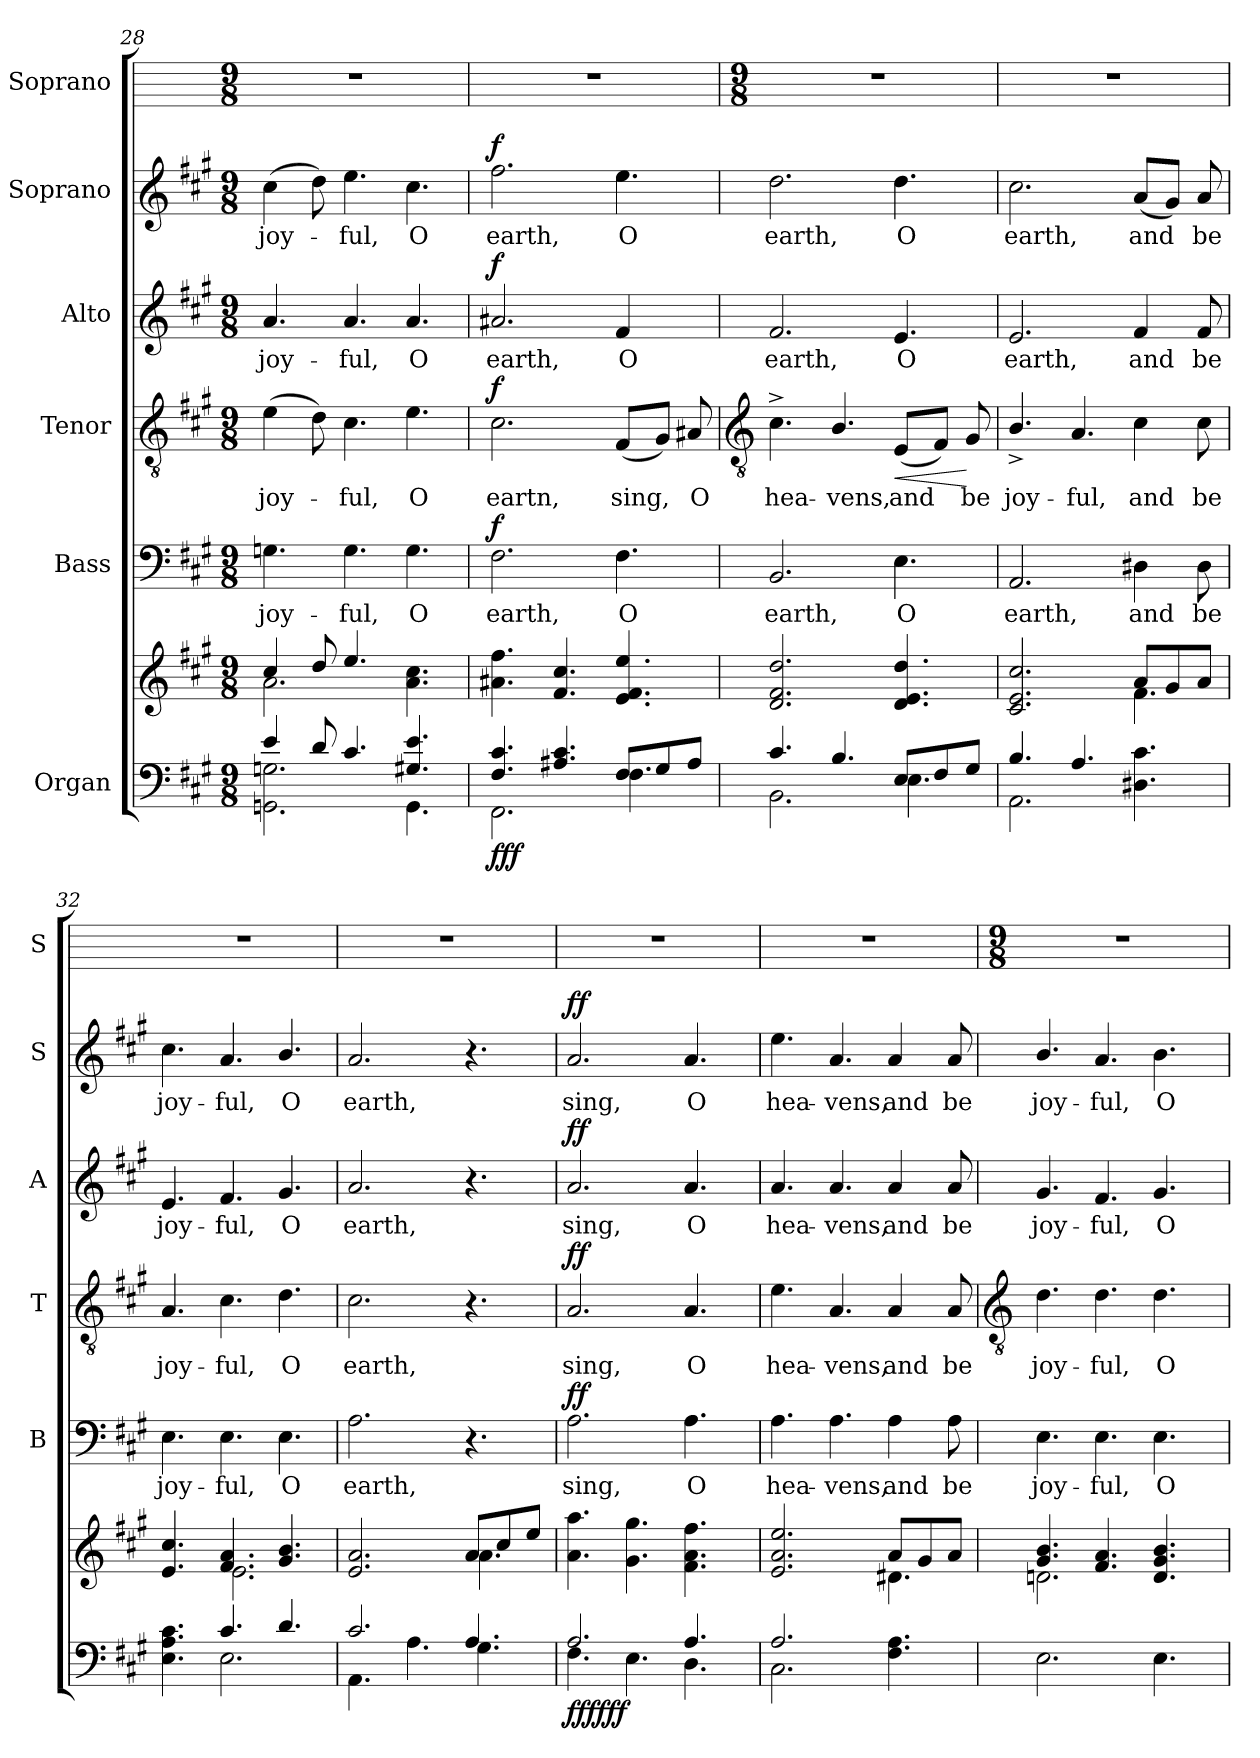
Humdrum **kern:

**kern	**kern	**dynam	**kern	**text	**dynam	**kern	**text	**dynam	**kern	**text	**dynam	**kern	**text	**dynam	**kern
*part6	*part6	*part6	*part5	*part5	*part5	*part4	*part4	*part4	*part3	*part3	*part3	*part2	*part2	*part2	*part1
*staff7	*staff6	*staff6/7	*staff5	*staff5	*staff5	*staff4	*staff4	*staff4	*staff3	*staff3	*staff3	*staff2	*staff2	*staff2	*staff1
*I"Organ	*	*	*I"Bass	*	*	*I"Tenor	*	*	*I"Alto	*	*	*I"Soprano	*	*	*I"Soprano
*	*	*	*I'B	*	*	*I'T	*	*	*I'A	*	*	*I'S	*	*	*I'S
*clefF4	*clefG2	*	*clefF4	*	*	*clefGv2	*	*	*clefG2	*	*	*clefG2	*	*	*
*k[f#c#g#]	*k[f#c#g#]	*	*k[f#c#g#]	*	*	*k[f#c#g#]	*	*	*k[f#c#g#]	*	*	*k[f#c#g#]	*	*	*
*A:	*A:	*	*A:	*	*	*A:	*	*	*A:	*	*	*A:	*	*	*
*M9/8	*M9/8	*	*M9/8	*	*	*M9/8	*	*	*M9/8	*	*	*M9/8	*	*	*M9/8
=28	=28	=28	=28	=28	=28	=28	=28	=28	=28	=28	=28	=28	=28	=28	=28
*^	*^	*	*	*	*	*	*	*	*	*	*	*	*	*	*
!	!	!	!	!	!	!LO:LY:b	!	!	!LO:LY:b	!	!	!LO:LY:b	!	!	!LO:LY:b	!	!
4e/	2.GGn\ 2.Gn\	4cc#/	2.a\	.	4.Gn	joy-	.	(>4e	joy-	.	4.a	joy-	.	(>4cc#	joy-	.	8%9r
8d/	.	8dd/	.	.	.	.	.	8d)	.	.	.	.	.	8dd)	.	.	.
!	!	!	!	!	!	!LO:LY:b	!	!	!LO:LY:b	!	!	!LO:LY:b	!	!	!LO:LY:b	!	!
4.c#/	.	4.ee/	.	.	4.G	-ful,	.	4.c#	ful,	.	4.a	-ful,	.	4.ee	ful,	.	.
!	!	!	!	!	!	!LO:LY:b	!	!	!LO:LY:b	!	!	!LO:LY:b	!	!	!LO:LY:b	!	!
4.G#/ 4.e/	4.GG\	4.a 4.cc#	4.ryy	.	4.G	O	.	4.e	O	.	4.a	O	.	4.cc#	O	.	.
=29	=29	=29	=29	=29	=29	=29	=29	=29	=29	=29	=29	=29	=29	=29	=29	=29	=29
!	!	!	!	!LO:DY:b=2	!	!LO:LY:b	!	!	!LO:LY:b	!	!	!LO:LY:b	!	!	!LO:LY:b	!	!
!	!	!	!	!LO:DY:n=1:b=2	!	!	!	!	!	!	!	!	!	!	!	!	!
!	!	!	!	!LO:DY:n=2:b	!	!	!LO:DY:b	!	!	!LO:DY:b	!	!	!LO:DY:b	!	!	!LO:DY:b	!
4.F#/ 4.c#/	2.FF#\	4.a#X 4.ff#	1ryy	f f f	2.F#	earth,	f	2.c#	eartn,	f	2.a#X	earth,	f	2.ff#	earth,	f	8%9r
4.A#X/ 4.c#/	.	4.f# 4.cc#	.	.	.	.	.	.	.	.	.	.	.	.	.	.	.
!	!	!	!	!	!	!LO:LY:b	!	!	!LO:LY:b	!	!	!LO:LY:b	!	!	!LO:LY:b	!	!
8F#/L	4.F#\	4.e 4.f# 4.ee	.	.	4.F#	O	.	(<8F#L	sing,	.	4f#	O	.	4.ee	O	.	.
8G#/	.	.	.	.	.	.	.	8G#J)	.	.	.	.	.	.	.	.	.
!	!	!	!	!	!	!	!	!	!LO:LY:b	!	!	!	!	!	!	!	!
8A#/J	.	.	8ryy	.	.	.	.	8A#X	O	.	8ryy	.	.	.	.	.	.
!!LO:LB:g=z
=30	=30	=30	=30	=30	=30	=30	=30	=30	=30	=30	=30	=30	=30	=30	=30	=30	=30
*	*	*	*	*	*	*	*	*clefGv2	*	*	*	*	*	*	*	*	*
*	*	*	*	*	*	*	*	*	*	*	*	*	*	*	*	*	*M9/8
!	!	!	!	!	!	!LO:LY:b	!	!	!LO:LY:b	!	!	!LO:LY:b	!	!	!LO:LY:b	!	!
4.c#/	2.BB\	2.d 2.f# 2.dd	1ryy	.	2.BB	earth,	.	4.c#^	hea-	.	2.f#	earth,	.	2.dd	earth,	.	8%9r
!	!	!	!	!	!	!	!	!	!LO:LY:b	!	!	!	!	!	!	!	!
4.B/	.	.	.	.	.	.	.	4.B/	-vens,	.	.	.	.	.	.	.	.
!	!	!	!	!	!	!LO:LY:b	!	!	!LO:LY:b	!LO:HP:b	!	!LO:LY:b	!	!	!LO:LY:b	!	!
8E/L	4.E\	4.d 4.e 4.dd	.	.	4.E	O	.	(<8EL	and	<	4.e	O	.	4.dd	O	.	.
8F#/	.	.	.	.	.	.	.	8F#J)	.	.	.	.	.	.	.	.	.
!	!	!	!	!	!	!	!	!	!LO:LY:b	!	!	!	!	!	!	!	!
8G#/J	.	.	8ryy	.	.	.	.	8G#	be	[	.	.	.	.	.	.	.
=31	=31	=31	=31	=31	=31	=31	=31	=31	=31	=31	=31	=31	=31	=31	=31	=31	=31
!	!	!	!	!	!	!LO:LY:b	!	!	!LO:LY:b	!	!	!LO:LY:b	!	!	!LO:LY:b	!	!
4.B/	2.AA\	2.c# 2.e 2.cc#	2.ryy	.	2.AA	earth,	.	4.B^/	joy-	.	2.e	earth,	.	2.cc#	earth,	.	8%9r
!	!	!	!	!	!	!	!	!	!LO:LY:b	!	!	!	!	!	!	!	!
4.A/	.	.	.	.	.	.	.	4.A	-ful,	.	.	.	.	.	.	.	.
!	!	!	!	!	!	!LO:LY:b	!	!	!LO:LY:b	!	!	!LO:LY:b	!	!	!LO:LY:b	!	!
4.ryy	4.D#X\ 4.c#\	8aL	4.f#\	.	4D#X	and	.	4c#	and	.	4f#	and	.	(<8aL	and	.	.
.	.	8g#	.	.	.	.	.	.	.	.	.	.	.	8g#J)	.	.	.
!	!	!	!	!	!	!LO:LY:b	!	!	!LO:LY:b	!	!	!LO:LY:b	!	!	!LO:LY:b	!	!
.	.	8aJ	.	.	8D#	be	.	8c#	be	.	8f#	be	.	8a	be	.	.
=32	=32	=32	=32	=32	=32	=32	=32	=32	=32	=32	=32	=32	=32	=32	=32	=32	=32
!	!	!	!	!	!	!LO:LY:b	!	!	!LO:LY:b	!	!	!LO:LY:b	!	!	!LO:LY:b	!	!
4.ryy	4.E\ 4.A\ 4.c#\	4.e 4.cc#	4.ryy	.	4.E	joy-	.	4.A	joy-	.	4.e	joy-	.	4.cc#	joy-	.	8%9r
!	!	!	!	!	!	!LO:LY:b	!	!	!LO:LY:b	!	!	!LO:LY:b	!	!	!LO:LY:b	!	!
4.c#/	2.E\	4.f# 4.a	2.e\	.	4.E	-ful,	.	4.c#	-ful,	.	4.f#	-ful,	.	4.a	-ful,	.	.
!	!	!	!	!	!	!LO:LY:b	!	!	!LO:LY:b	!	!	!LO:LY:b	!	!	!LO:LY:b	!	!
4.d/	.	4.g#/ 4.b/	.	.	4.E\	O	.	4.d\	O	.	4.g#/	O	.	4.b/	O	.	.
=33	=33	=33	=33	=33	=33	=33	=33	=33	=33	=33	=33	=33	=33	=33	=33	=33	=33
!	!	!	!	!	!	!LO:LY:b	!	!	!LO:LY:b	!	!	!LO:LY:b	!	!	!LO:LY:b	!	!
2.c#/	4.AA\	2.e 2.a	2.ryy	.	2.A	earth,	.	2.c#	earth,	.	2.a	earth,	.	2.a	earth,	.	8%9r
.	4.A\	.	.	.	.	.	.	.	.	.	.	.	.	.	.	.	.
4.A/	4.G#\	8a/L	4.a\	.	4.r	.	.	4.r	.	.	4.r	.	.	4.r	.	.	.
.	.	8cc#/	.	.	.	.	.	.	.	.	.	.	.	.	.	.	.
.	.	8ee/J	.	.	.	.	.	.	.	.	.	.	.	.	.	.	.
=34	=34	=34	=34	=34	=34	=34	=34	=34	=34	=34	=34	=34	=34	=34	=34	=34	=34
!	!	!	!	!LO:DY:b=2	!	!LO:LY:b	!	!	!LO:LY:b	!	!	!LO:LY:b	!	!	!LO:LY:b	!	!
!	!	!	!	!LO:DY:n=1:b=2	!	!	!	!	!	!	!	!	!	!	!	!	!
!	!	!	!	!LO:DY:n=2:b	!	!	!LO:DY:b	!	!	!LO:DY:b	!	!	!LO:DY:b	!	!	!LO:DY:b	!
2.A/	4.F#\	4.a 4.aa	1ryy	ff ff ff	2.A	sing,	ff	2.A	sing,	ff	2.a	sing,	ff	2.a	sing,	ff	8%9r
.	4.E\	4.g# 4.gg#	.	.	.	.	.	.	.	.	.	.	.	.	.	.	.
!	!	!	!	!	!	!LO:LY:b	!	!	!LO:LY:b	!	!	!LO:LY:b	!	!	!LO:LY:b	!	!
4.A/	4.D\	4.f# 4.a 4.ff#	.	.	4.A	O	.	4.A	O	.	4.a	O	.	4.a	O	.	.
.	.	.	8ryy	.	.	.	.	.	.	.	.	.	.	.	.	.	.
=35	=35	=35	=35	=35	=35	=35	=35	=35	=35	=35	=35	=35	=35	=35	=35	=35	=35
!	!	!	!	!	!	!LO:LY:b	!	!	!LO:LY:b	!	!	!LO:LY:b	!	!	!LO:LY:b	!	!
2.A/	2.C#\	2.e 2.a 2.ee	2.ryy	.	4.A	hea-	.	4.e	hea-	.	4.a	hea-	.	4.ee	hea-	.	8%9r
!	!	!	!	!	!	!LO:LY:b	!	!	!LO:LY:b	!	!	!LO:LY:b	!	!	!LO:LY:b	!	!
.	.	.	.	.	4.A	-vens,	.	4.A	-vens,	.	4.a	-vens,	.	4.a	-vens,	.	.
!	!	!	!	!	!	!LO:LY:b	!	!	!LO:LY:b	!	!	!LO:LY:b	!	!	!LO:LY:b	!	!
4.ryy	4.F#\ 4.A\	8aL	4.d#X\	.	4A	and	.	4A	and	.	4a	and	.	4a	and	.	.
.	.	8g#	.	.	.	.	.	.	.	.	.	.	.	.	.	.	.
!	!	!	!	!	!	!LO:LY:b	!	!	!LO:LY:b	!	!	!LO:LY:b	!	!	!LO:LY:b	!	!
.	.	8aJ	.	.	8A	be	.	8A	be	.	8a	be	.	8a	be	.	.
!!LO:LB:g=z
=36	=36	=36	=36	=36	=36	=36	=36	=36	=36	=36	=36	=36	=36	=36	=36	=36	=36
*	*	*	*	*	*	*	*	*clefGv2	*	*	*	*	*	*	*	*	*
*	*	*	*	*	*	*	*	*	*	*	*	*	*	*	*	*	*M9/8
!	!	!	!	!	!	!LO:LY:b	!	!	!LO:LY:b	!	!	!LO:LY:b	!	!	!LO:LY:b	!	!
1ryy	2.E\	4.g# 4.b	2.dn\	.	4.E	joy-	.	4.d	joy-	.	4.g#	joy-	.	4.b/	joy-	.	8%9r
!	!	!	!	!	!	!LO:LY:b	!	!	!LO:LY:b	!	!	!LO:LY:b	!	!	!LO:LY:b	!	!
.	.	4.f# 4.a	.	.	4.E	-ful,	.	4.d	-ful,	.	4.f#	-ful,	.	4.a	-ful,	.	.
!	!	!	!	!	!	!LO:LY:b	!	!	!LO:LY:b	!	!	!LO:LY:b	!	!	!LO:LY:b	!	!
.	4.E\	4.d 4.g# 4.b	4.ryy	.	4.E	O	.	4.d	O	.	4.g#	O	.	4.b	O	.	.
8ryy	.	.	.	.	.	.	.	.	.	.	.	.	.	.	.	.	.
*v	*v	*	*	*	*	*	*	*	*	*	*	*	*	*	*	*	*
*	*v	*v	*	*	*	*	*	*	*	*	*	*	*	*	*	*
=	=	=	=	=	=	=	=	=	=	=	=	=	=	=	=
*-	*-	*-	*-	*-	*-	*-	*-	*-	*-	*-	*-	*-	*-	*-	*-
